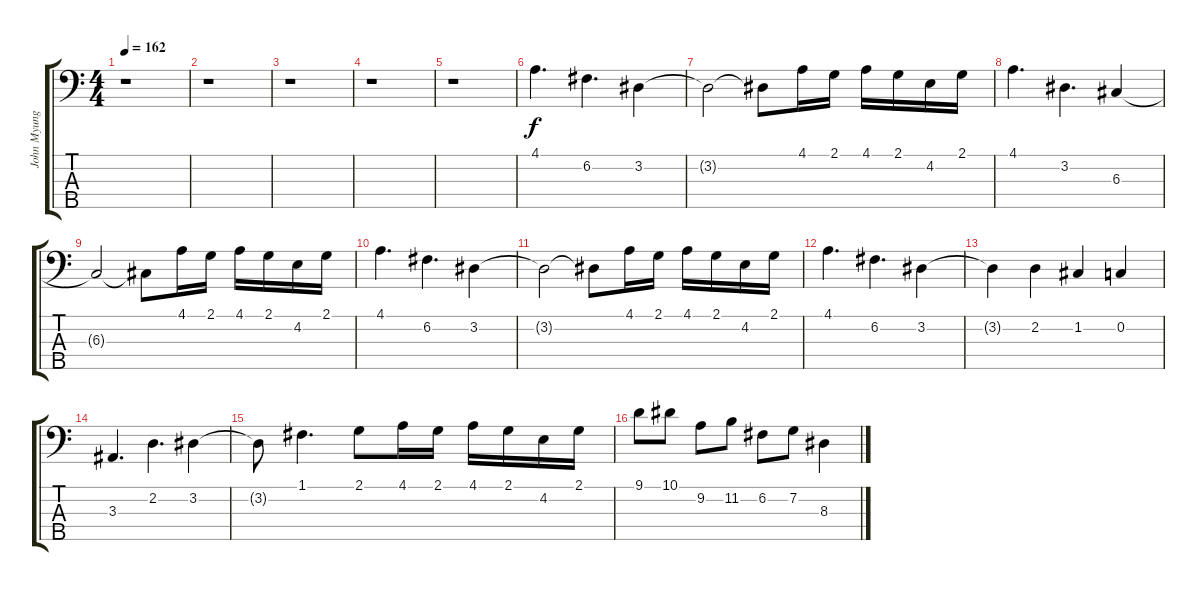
\track ("John Myung" "John Myung") {instrument electricbassfinger}
\staff {score tabs}
\tuning (F2 C2 G1 D1 A0) {hide}
\ts (4 4)
\tempo 162
\clef f4
\ks c
r.1{dy f} |
r.1 |
r.1 |
r.1 |
r.1 |
4.1.4{d} 6.2.4{d} 3.2.4 |
3.2{t}.2 3.2{t}.8 4.1.16 2.1.16 4.1.16 2.1.16 4.2.16 2.1.16 |
4.1.4{d} 3.2.4{d} 6.3.4 |
6.3{t}.2 6.3{t}.8 4.1.16 2.1.16 4.1.16 2.1.16 4.2.16 2.1.16 |
4.1.4{d} 6.2.4{d} 3.2.4 |
3.2{t}.2 3.2{t}.8 4.1.16 2.1.16 4.1.16 2.1.16 4.2.16 2.1.16 |
4.1.4{d} 6.2.4{d} 3.2.4 |
3.2{t}.4 2.2.4 1.2.4 0.2.4 |
3.3.4{d} 2.2.4{d} 3.2.4 |
3.2{t}.8 1.1.4{d} 2.1.8 4.1.16 2.1.16 4.1.16 2.1.16 4.2.16 2.1.16 |
9.1.8 10.1.8 9.2.8 11.2.8 6.2.8 7.2.8 8.3.4
